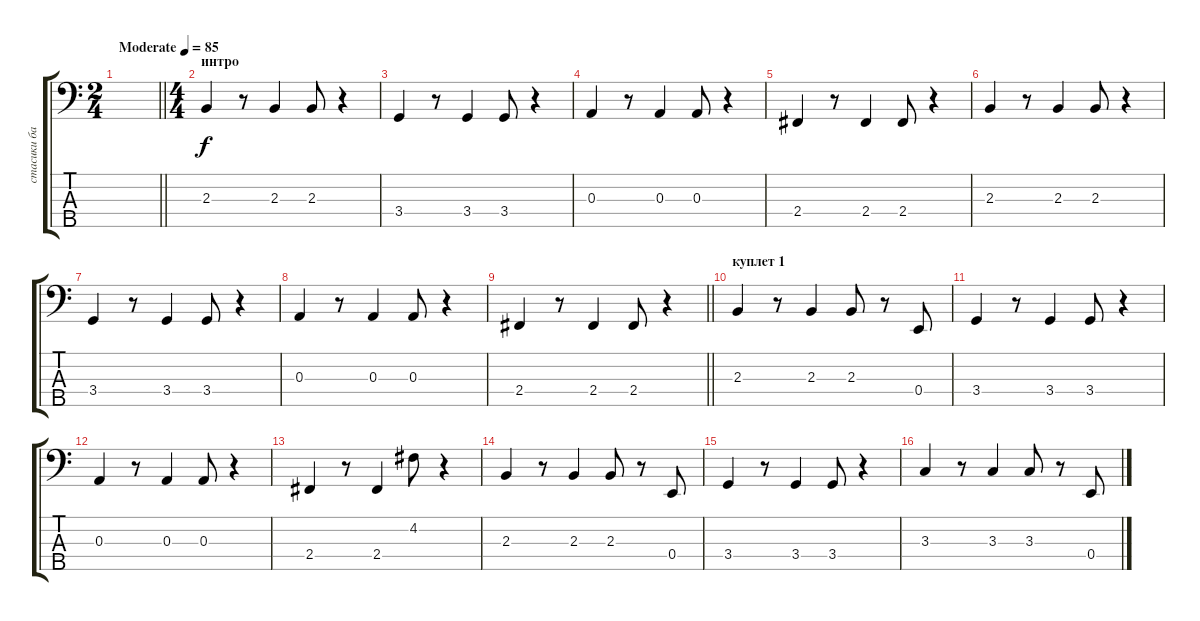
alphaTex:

\track ("стасики бас v1.0" "стасики ба") {mute instrument electricbassfinger}
\staff {score tabs}
\tuning (G2 D2 A1 E1 B0) {hide}
\ts (2 4)
\tempo (85 "Moderate")
\clef f4
\barLineRight lightlight
\ks c
|
\ts (4 4)
\section ("" "интро")
2.3.4 r.8 2.3.4 2.3.8 r.4 |
3.4.4 r.8 3.4.4 3.4.8 r.4 |
0.3.4 r.8 0.3.4 0.3.8 r.4 |
2.4.4 r.8 2.4.4 2.4.8 r.4 |
2.3.4 r.8 2.3.4 2.3.8 r.4 |
3.4.4 r.8 3.4.4 3.4.8 r.4 |
0.3.4 r.8 0.3.4 0.3.8 r.4 |
\barLineRight lightlight
2.4.4 r.8 2.4.4 2.4.8 r.4 |
\section ("" "куплет 1")
2.3.4 r.8 2.3.4 2.3.8 r.8 0.4.8 |
3.4.4 r.8 3.4.4 3.4.8 r.4 |
0.3.4 r.8 0.3.4 0.3.8 r.4 |
2.4.4 r.8 2.4.4 4.2.8 r.4 |
2.3.4 r.8 2.3.4 2.3.8 r.8 0.4.8 |
3.4.4 r.8 3.4.4 3.4.8 r.4 |
3.3.4 r.8 3.3.4 3.3.8 r.8 0.4.8
